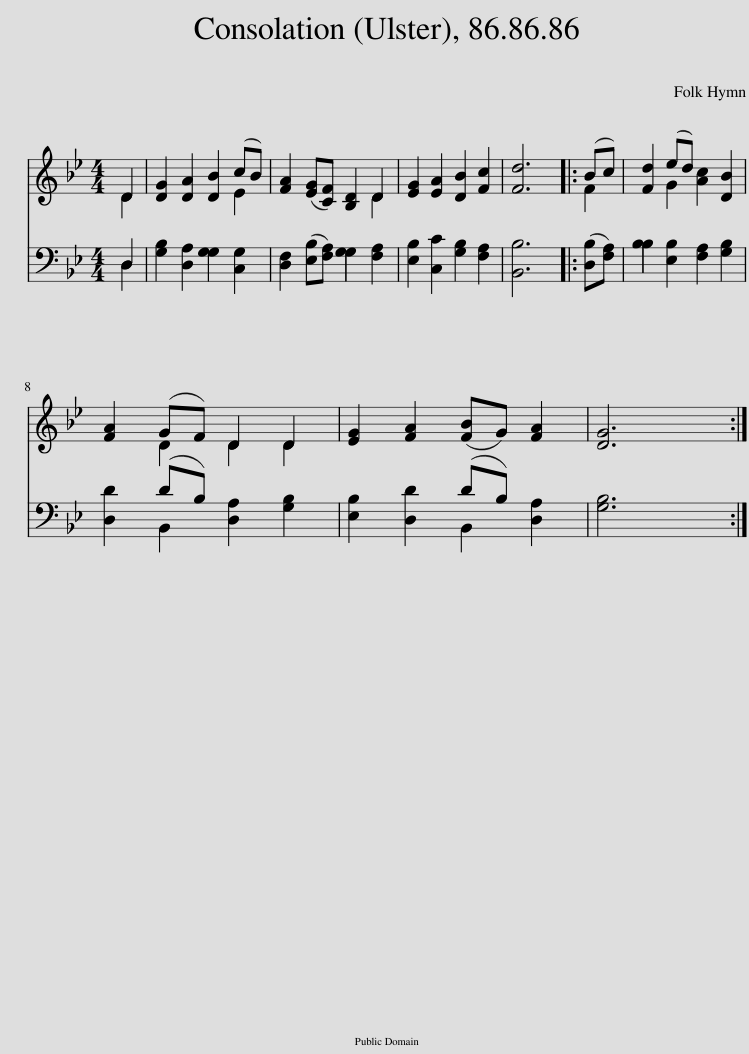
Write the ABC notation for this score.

X:1
%%score ( 1 2 ) ( 3 4 )
L:1/8
M:4/4
I:linebreak $
K:Bb
V:1 treble
V:2 treble
V:3 bass
V:4 bass
V:1
 D2 | [DG]2 [DA]2 [DB]2 (cB) | [FA]2 ([EG][CF]) [B,D]2 D2 | [EG]2 [EA]2 [DB]2 [Fc]2 | [Fd]6 |: %5
 (Bc) | [Fd]2 (ed) [Ac]2 [DB]2 |$ [FA]2 (GF) D2 D2 | [EG]2 [FA]2 ([FB]G) [FA]2 | [DG]6 :| %10
V:2
 D2 | x6 E2 | x6 D2 | x8 | x6 |: %5
 F2 | x2 G2 x4 |$ x2 D2 D2 D2 | x8 | x6 :| %10
V:3
 D,2 | [G,B,]2 [D,A,]2 G,2 [C,G,]2 | [D,F,]2 ([E,B,][F,A,]) G,2 [F,A,]2 | [E,B,]2 [C,C]2 [G,B,]2 [F,A,]2 | [B,,B,]6 |: %5
 ([D,B,][F,A,]) | B,2 [E,B,]2 [F,A,]2 [G,B,]2 |$ [D,D]2 (DB,) [D,A,]2 [G,B,]2 | [E,B,]2 [D,D]2 (DB,) [D,A,]2 | [G,B,]6 :| %10
V:4
 D,2 | x4 G,2 x2 | x4 G,2 x2 | x8 | x6 |: %5
 x2 | B,2 x6 |$ x2 B,,2 x4 | x4 B,,2 x2 | x6 :| %10
